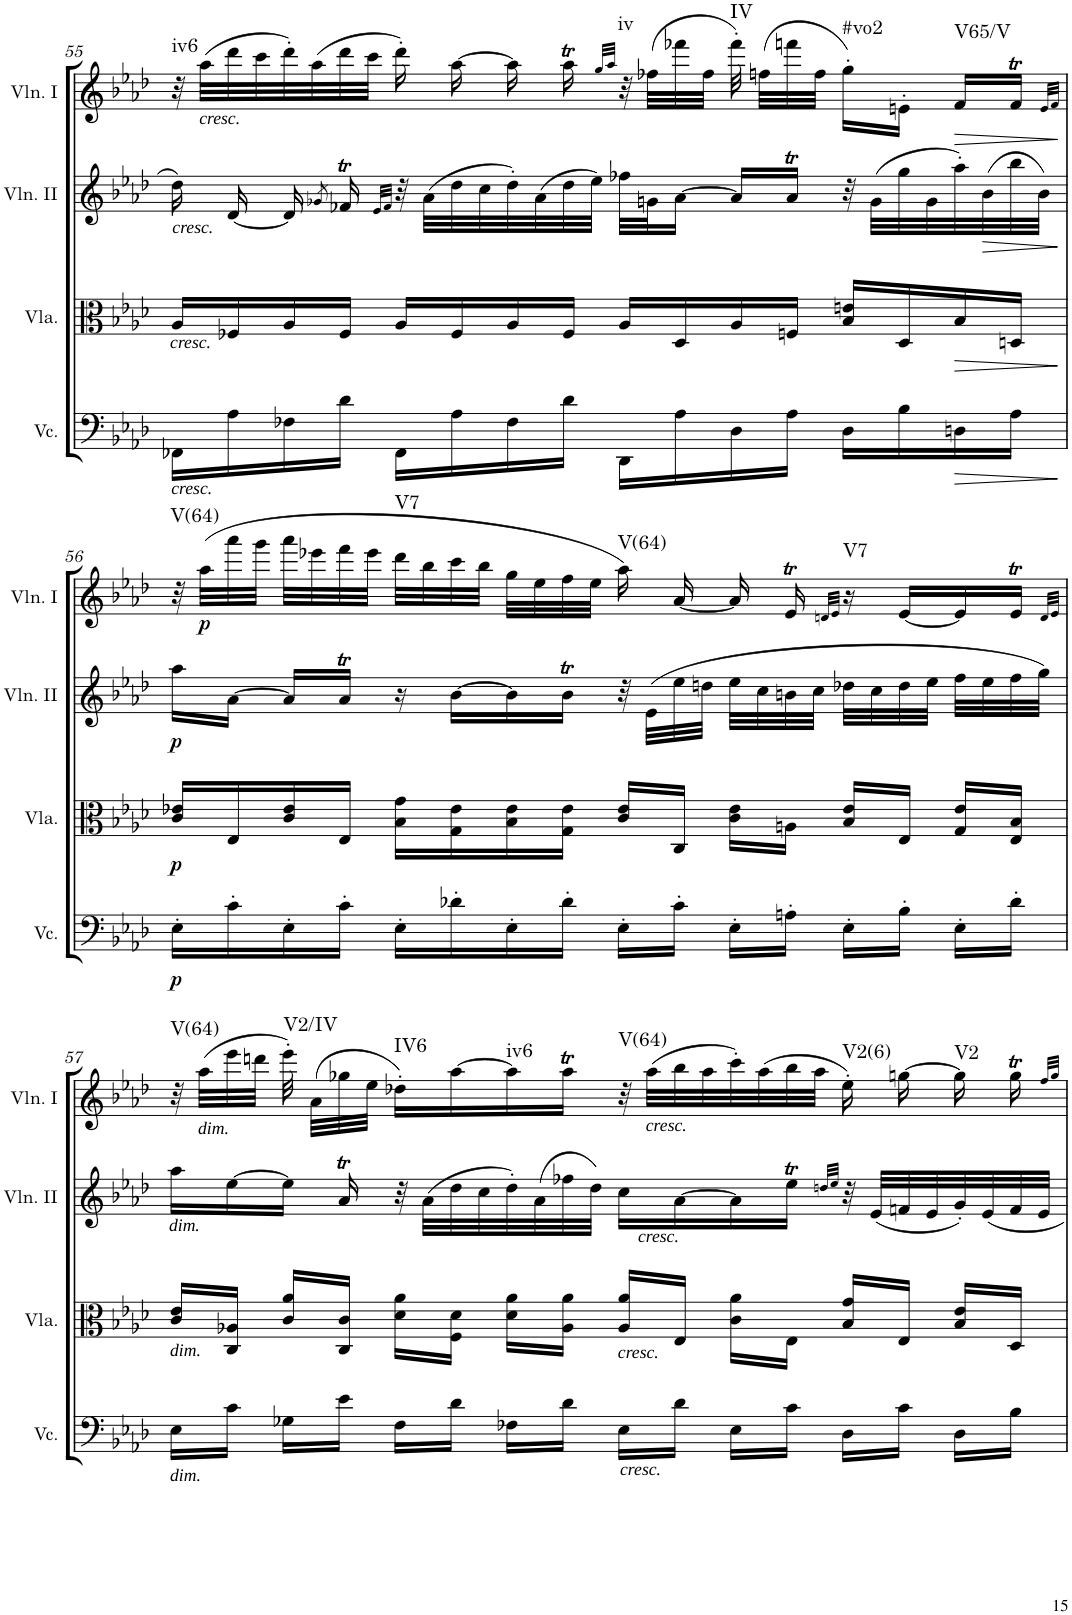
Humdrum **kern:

**kern	**dynam	**kern	**dynam	**kern	**dynam	**kern	**dynam	**harte
*part4	*part4	*part3	*part3	*part2	*part2	*part1	*part1	*part1
*staff4	*staff4	*staff3	*staff3	*staff2	*staff2	*staff1	*staff1	*
*I"Violoncello	*	*I"Viola	*	*I"Violin II	*	*I"Violin I	*	*
*I'Vc.	*	*I'Vla.	*	*I'Vln. II	*	*I'Vln. I	*	*
!!LO:PB:g=z
*clefF4	*	*clefC3	*	*clefG2	*	*clefG2	*	*
*k[b-e-a-d-]	*	*k[b-e-a-d-]	*	*k[b-e-a-d-]	*	*k[b-e-a-d-]	*	*
*A-:	*	*A-:	*	*A-:	*	*A-:	*	*
*M4/4	*	*M4/4	*	*M4/4	*	*M4/4	*	*
*met(c)	*	*met(c)	*	*met(c)	*	*met(c)	*	*
=55	=55	=55	=55	=55	=55	=55	=55	=55
!	!	!	!	!LO:TX:b:i:t=cresc.	!	!	!	!
!	!	!LO:TX:b:i:t=cresc.	!	!	!	!	!	!
!LO:TX:b:i:t=cresc.	!	!	!	!	!	!	!	!LO:H:kt=iv6
16FF-X\LL	.	16A-/LL	.	16dd-\	.	32r	.	N
!	!	!	!	!	!	!LO:TX:b:i:t=cresc.	!	!
.	.	.	.	.	.	(32aa-\LLL	.	.
16A-\	.	16F-X/	.	[16d-/	.	32ddd-\	.	.
.	.	.	.	.	.	32ccc\	.	.
16F-X\	.	16A-/	.	16d-/]	.	32ddd-'\)	.	.
.	.	.	.	.	.	(32aa-\	.	.
.	.	.	.	8qg-X/	.	.	.	.
16d-\JJ	.	16F-/JJ	.	16f-XT/	.	32ddd-\	.	.
.	.	.	.	.	.	32ccc\JJJ	.	.
.	.	.	.	32qe-/LLL	.	.	.	.
.	.	.	.	32qf-/JJJ	.	.	.	.
16FF-\LL	.	16A-/LL	.	32r	.	16ddd-'\)	.	.
.	.	.	.	(32a-\LLL	.	.	.	.
16A-\	.	16F-/	.	32dd-\	.	[16aa-\	.	.
.	.	.	.	32cc\	.	.	.	.
16F-\	.	16A-/	.	32dd-'\)	.	16aa-\]	.	.
.	.	.	.	(32a-\	.	.	.	.
16d-\JJ	.	16F-/JJ	.	32dd-\	.	16aa-T\	.	.
.	.	.	.	32ee-\JJJ)	.	.	.	.
.	.	.	.	.	.	32qgg/LLL	.	.
.	.	.	.	.	.	32qaa-/JJJ	.	.
!	!	!	!	!	!	!	!	!LO:H:kt=iv
16DD-\LL	.	16A-/LL	.	32ff-X\LLL	.	32r	.	N
.	.	.	.	32gn\J	.	(32ff-X\LLL	.	.
16A-\	.	16D-/	.	[16a-\JJ	.	32fff-X\	.	.
.	.	.	.	.	.	32ff-\JJJ	.	.
!	!	!	!	!	!	!	!	!LO:H:kt=IV
16D-\	.	16A-/	.	16a-/LL]	.	32fff-'\)	.	N
.	.	.	.	.	.	(32ffn\LLL	.	.
16A-\JJ	.	16Fn/JJ	.	16a-T/JJ	.	32fffn\	.	.
.	.	.	.	.	.	32ff\JJJ	.	.
!	!	!	!	!	!	!	!	!LO:H:kt=#vo2
16D-\LL	.	16B-/ 16en/LL	.	32r	.	16gg'\LL)	.	N
.	.	.	.	(32g\LLL	.	.	.	.
16B-\	.	16D-/	.	32gg\	.	16en'\JJ	.	.
.	.	.	.	32g\	.	.	.	.
!	!	!	!LO:HP:b	!	!	!	!LO:HP:b	!LO:H:kt=V65/V
16Dn\	.	16B-/	>	32aa-'\)	.	16f/LL	>	N
!	!	!	!	!	!LO:HP:b	!	!	!
.	.	.	.	(32b-\	>	.	.	.
16A-\JJ	.	16Dn/JJ	.	32bb-\	.	16fT/JJ	.	.
.	.	.	.	32b-\JJJ)	.	.	.	.
.	.	.	.	.	.	32qe/LLL	.	.
.	.	.	.	.	.	32qf/JJJ	.	.
.	.	.	]	.	]	.	]	.
!!LO:LB:g=z
=56	=56	=56	=56	=56	=56	=56	=56	=56
!	!LO:DY:b	!	!LO:DY:b	!	!LO:DY:b	!	!	!LO:H:kt=V(64)
16E-'\LL	p	16c/ 16e-X/LL	p	16aa-\LL	p	32r	.	N
!	!	!	!	!	!	!	!LO:DY:b	!
.	.	.	.	.	.	(32aa-\LLL	p	.
16c'\	.	16E-/	.	[16a-\JJ	.	32aaa-\	.	.
.	.	.	.	.	.	32ggg\JJJ	.	.
16E-'\	.	16c/ 16e-/	.	16a-/LL]	.	32aaa-\LLL	.	.
.	.	.	.	.	.	32eee-X\	.	.
16c'\JJ	.	16E-/JJ	.	16a-T/JJ	.	32fff\	.	.
.	.	.	.	.	.	32eee-\JJJ	.	.
!	!	!	!	!	!	!	!	!LO:H:kt=V7
16E-'\LL	.	16B-\ 16g\LL	.	16r	.	32ddd-\LLL	.	N
.	.	.	.	.	.	32bb-\	.	.
16d-X'\	.	16G\ 16e-\	.	[16b-\LL	.	32ccc\	.	.
.	.	.	.	.	.	32bb-\JJJ	.	.
16E-'\	.	16B-\ 16e-\	.	16b-\]	.	32gg\LLL	.	.
.	.	.	.	.	.	32ee-\	.	.
16d-'\JJ	.	16G\ 16e-\JJ	.	16b-T\JJ	.	32ff\	.	.
.	.	.	.	.	.	32ee-\JJJ	.	.
!	!	!	!	!	!	!	!	!LO:H:kt=V(64)
16E-'\LL	.	16c/ 16e-/LL	.	32r	.	16aa-\)	.	N
.	.	.	.	(32e-\LLL	.	.	.	.
16c'\JJ	.	16C/JJ	.	32ee-\	.	[16a-/	.	.
.	.	.	.	32ddn\JJJ	.	.	.	.
16E-'\LL	.	16c\ 16e-\LL	.	32ee-\LLL	.	16a-/]	.	.
.	.	.	.	32cc\	.	.	.	.
16An'\JJ	.	16An\JJ	.	32bn\	.	16e-T/	.	.
.	.	.	.	32cc\JJJ	.	.	.	.
.	.	.	.	.	.	32qdn/LLL	.	.
.	.	.	.	.	.	32qe-/JJJ	.	.
!	!	!	!	!	!	!	!	!LO:H:kt=V7
16E-'\LL	.	16B-/ 16e-/LL	.	32dd-X\LLL	.	16r	.	N
.	.	.	.	32cc\	.	.	.	.
16B-'\JJ	.	16E-/JJ	.	32dd-\	.	[16e-/LL	.	.
.	.	.	.	32ee-\JJJ	.	.	.	.
16E-'\LL	.	16G/ 16e-/LL	.	32ff\LLL	.	16e-/]	.	.
.	.	.	.	32ee-\	.	.	.	.
16d-'\JJ	.	16E-/ 16B-/JJ	.	32ff\	.	16e-T/JJ	.	.
.	.	.	.	32gg\JJJ)	.	.	.	.
.	.	.	.	.	.	32qd/LLL	.	.
.	.	.	.	.	.	32qe-/JJJ	.	.
!!LO:LB:g=z
=57	=57	=57	=57	=57	=57	=57	=57	=57
!	!	!	!	!LO:TX:b:i:t=dim.	!	!	!	!
!	!	!LO:TX:b:i:t=dim.	!	!	!	!	!	!
!LO:TX:b:i:t=dim.	!	!	!	!	!	!	!	!LO:H:kt=V(64)
16E-\LL	.	16c/ 16e-/LL	.	16aa-\LL	.	32r	.	N
!	!	!	!	!	!	!LO:TX:b:i:t=dim.	!	!
.	.	.	.	.	.	(32aa-\LLL	.	.
16c\JJ	.	16C/ 16A-X/JJ	.	[16ee-\	.	32eee-\	.	.
.	.	.	.	.	.	32dddn\JJJ	.	.
!	!	!	!	!	!	!	!	!LO:H:kt=V2/IV
16G-X\LL	.	16c/ 16a-/LL	.	16ee-\JJ]	.	32eee-'\)	.	N
.	.	.	.	.	.	(32a-\LLL	.	.
16e-\JJ	.	16C/ 16c/JJ	.	16a-T/	.	32gg-X\	.	.
.	.	.	.	.	.	32ee-\JJJ	.	.
!	!	!	!	!	!	!	!	!LO:H:kt=IV6
16F\LL	.	16d-\ 16a-\LL	.	32r	.	16dd-X'\LL)	.	N
.	.	.	.	(32a-\LLL	.	.	.	.
16d-\JJ	.	16F\ 16d-\JJ	.	32dd-\	.	[16aa-\	.	.
.	.	.	.	32cc\	.	.	.	.
!	!	!	!	!	!	!	!	!LO:H:kt=iv6
16F-X\LL	.	16d-\ 16a-\LL	.	32dd-'\)	.	16aa-\]	.	N
.	.	.	.	(32a-\	.	.	.	.
16d-\JJ	.	16A-\ 16a-\JJ	.	32ff-X\	.	16aa-T\JJ	.	.
.	.	.	.	32dd-\JJJ)	.	.	.	.
!	!	!	!	!LO:TX:b:i:t=cresc.	!	!	!	!
!	!	!LO:TX:b:i:t=cresc.	!	!	!	!	!	!
!LO:TX:b:i:t=cresc.	!	!	!	!	!	!	!	!LO:H:kt=V(64)
16E-\LL	.	16A-/ 16a-/LL	.	16cc\LL	.	32r	.	N
!	!	!	!	!	!	!LO:TX:b:i:t=cresc.	!	!
.	.	.	.	.	.	(32aa-\LLL	.	.
16d-\JJ	.	16E-/JJ	.	[16a-\	.	32bb-\	.	.
.	.	.	.	.	.	32aa-\	.	.
16E-\LL	.	16c\ 16a-\LL	.	16a-\]	.	32ccc'\)	.	.
.	.	.	.	.	.	(32aa-\	.	.
16c\JJ	.	16E-\JJ	.	16ee-T\JJ	.	32bb-\	.	.
.	.	.	.	.	.	32aa-\JJJ	.	.
.	.	.	.	32qddn/LLL	.	.	.	.
.	.	.	.	32qee-/JJJ	.	.	.	.
!	!	!	!	!	!	!	!	!LO:H:kt=V2(6)
16D-\LL	.	16B-/ 16g/LL	.	32r	.	16ee-'\)	.	N
.	.	.	.	(32e-/LLL	.	.	.	.
16c\JJ	.	16E-/JJ	.	32fn/	.	[16ggn\	.	.
.	.	.	.	32e-/	.	.	.	.
!	!	!	!	!	!	!	!	!LO:H:kt=V2
16D-\LL	.	16B-/ 16e-/LL	.	32g'/)	.	16gg\]	.	N
.	.	.	.	32e-/	.	.	.	.
16B-\JJ	.	16D-/JJ	.	32f/	.	16ggt\	.	.
.	.	.	.	32e-/JJJ	.	.	.	.
.	.	.	.	.	.	32qff/LLL	.	.
.	.	.	.	.	.	32qgg/JJJ	.	.
=	=	=	=	=	=	=	=	=
*-	*-	*-	*-	*-	*-	*-	*-	*-
